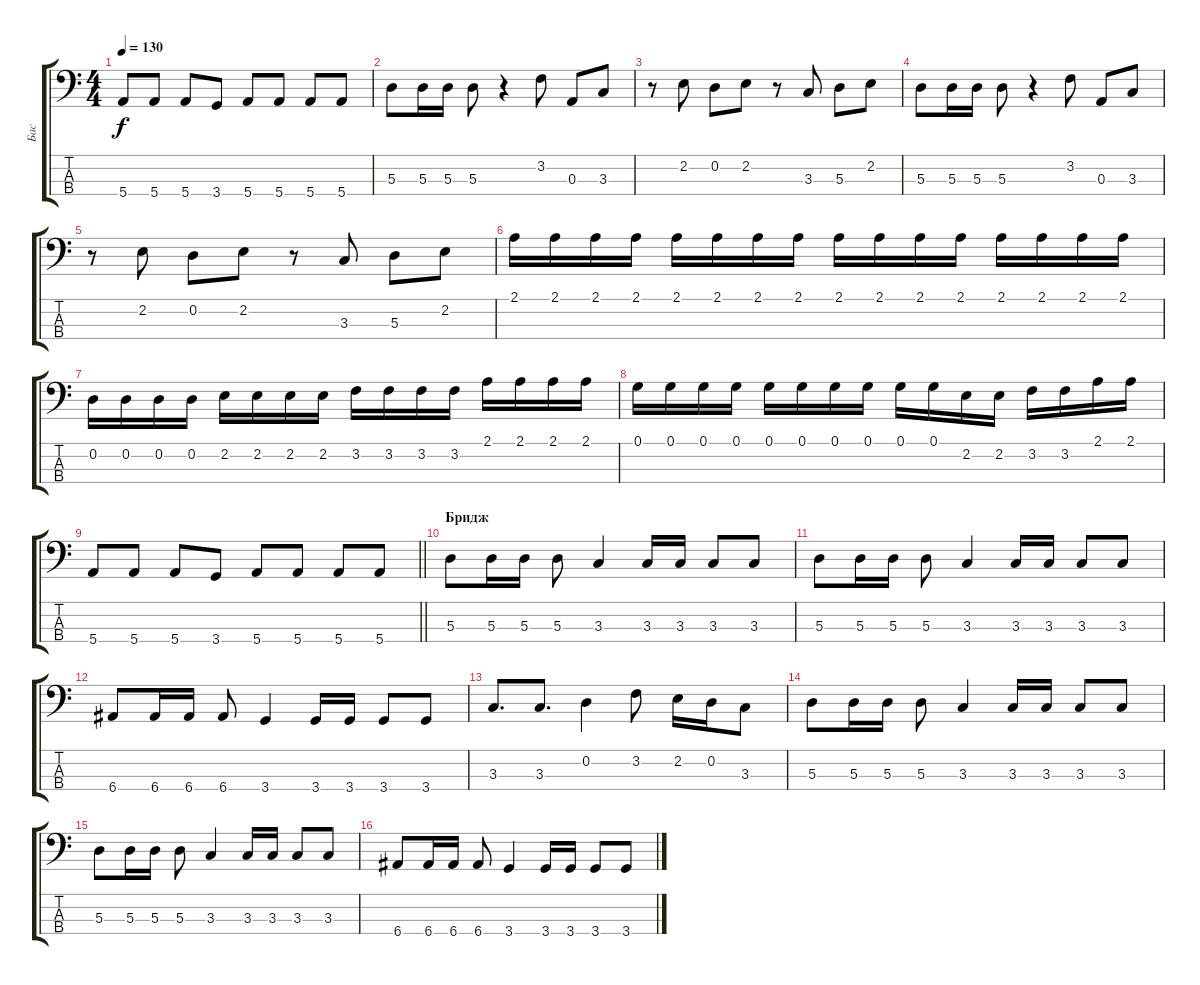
\track ("Бас" "Бас") {instrument electricbassfinger}
\staff {score tabs}
\tuning (G2 D2 A1 E1) {hide}
\ts (4 4)
\tempo 130
\clef f4
\ks c
5.4.8{dy f} 5.4.8 5.4.8 3.4.8 5.4.8 5.4.8 5.4.8 5.4.8 |
5.3.8 5.3.16 5.3.16 5.3.8 r.4 3.2.8 0.3.8 3.3.8 |
r.8 2.2.8 0.2.8 2.2.8 r.8 3.3.8 5.3.8 2.2.8 |
5.3.8 5.3.16 5.3.16 5.3.8 r.4 3.2.8 0.3.8 3.3.8 |
r.8 2.2.8 0.2.8 2.2.8 r.8 3.3.8 5.3.8 2.2.8 |
2.1.16 2.1.16 2.1.16 2.1.16 2.1.16 2.1.16 2.1.16 2.1.16 2.1.16 2.1.16 2.1.16 2.1.16 2.1.16 2.1.16 2.1.16 2.1.16 |
0.2.16 0.2.16 0.2.16 0.2.16 2.2.16 2.2.16 2.2.16 2.2.16 3.2.16 3.2.16 3.2.16 3.2.16 2.1.16 2.1.16 2.1.16 2.1.16 |
0.1.16 0.1.16 0.1.16 0.1.16 0.1.16 0.1.16 0.1.16 0.1.16 0.1.16 0.1.16 2.2.16 2.2.16 3.2.16 3.2.16 2.1.16 2.1.16 |
\barLineRight lightlight
5.4.8 5.4.8 5.4.8 3.4.8 5.4.8 5.4.8 5.4.8 5.4.8 |
\section ("" "Бридж")
5.3.8 5.3.16 5.3.16 5.3.8 3.3.4 3.3.16 3.3.16 3.3.8 3.3.8 |
5.3.8 5.3.16 5.3.16 5.3.8 3.3.4 3.3.16 3.3.16 3.3.8 3.3.8 |
6.4.8 6.4.16 6.4.16 6.4.8 3.4.4 3.4.16 3.4.16 3.4.8 3.4.8 |
3.3.8{d} 3.3.8{d} 0.2.4 3.2.8 2.2.16 0.2.16 3.3.8 |
5.3.8 5.3.16 5.3.16 5.3.8 3.3.4 3.3.16 3.3.16 3.3.8 3.3.8 |
5.3.8 5.3.16 5.3.16 5.3.8 3.3.4 3.3.16 3.3.16 3.3.8 3.3.8 |
6.4.8 6.4.16 6.4.16 6.4.8 3.4.4 3.4.16 3.4.16 3.4.8 3.4.8
